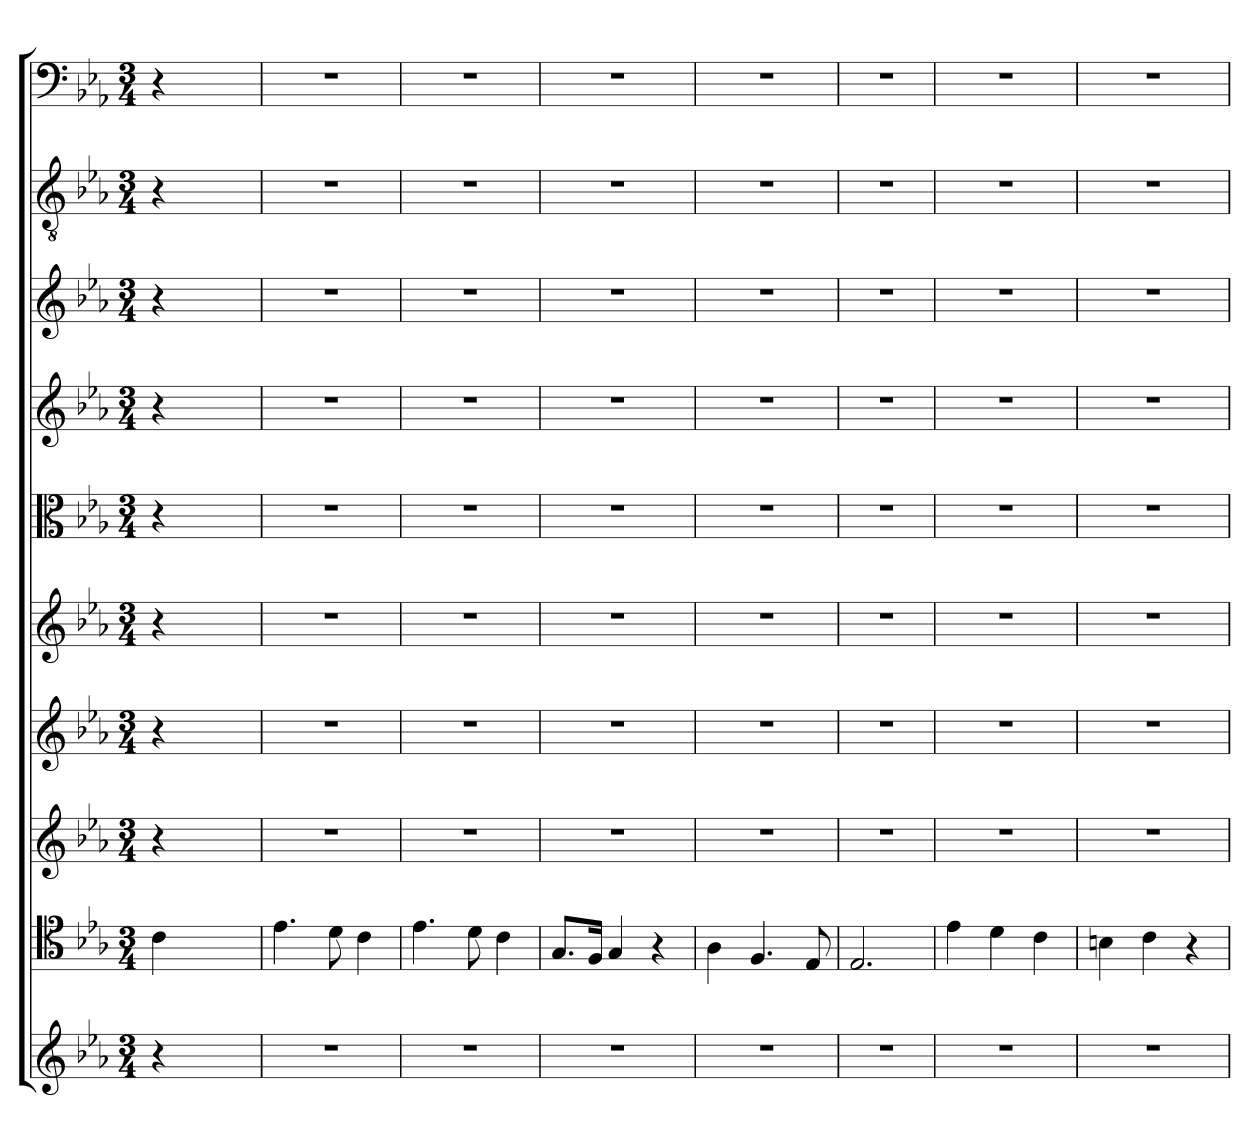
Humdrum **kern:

**kern	**kern	**kern	**kern	**kern	**kern	**kern	**kern	**kern	**kern
*part10	*part9	*part8	*part7	*part6	*part5	*part4	*part3	*part2	*part1
*staff10	*staff9	*staff8	*staff7	*staff6	*staff5	*staff4	*staff3	*staff2	*staff1
*clefG2	*clefC4	*clefG2	*clefG2	*clefG2	*clefC3	*clefG2	*clefG2	*clefGv2	*clefF4
*k[b-e-a-]	*k[b-e-a-]	*k[b-e-a-]	*k[b-e-a-]	*k[b-e-a-]	*k[b-e-a-]	*k[b-e-a-]	*k[b-e-a-]	*k[b-e-a-]	*k[b-e-a-]
*c:	*c:	*c:	*c:	*c:	*c:	*c:	*c:	*c:	*c:
*M3/4	*M3/4	*M3/4	*M3/4	*M3/4	*M3/4	*M3/4	*M3/4	*M3/4	*M3/4
=	=	=	=	=	=	=	=	=	=
4r	4c\	4r	4r	4r	4r	4r	4r	4r	4r
2ryy	2ryy	2ryy	2ryy	2ryy	2ryy	2ryy	2ryy	2ryy	2ryy
=1	=1	=1	=1	=1	=1	=1	=1	=1	=1
2.r	4.e-\	2.r	2.r	2.r	2.r	2.r	2.r	2.r	2.r
.	8d\	.	.	.	.	.	.	.	.
.	4c\	.	.	.	.	.	.	.	.
=2	=2	=2	=2	=2	=2	=2	=2	=2	=2
2.r	4.e-\	2.r	2.r	2.r	2.r	2.r	2.r	2.r	2.r
.	8d\	.	.	.	.	.	.	.	.
.	4c\	.	.	.	.	.	.	.	.
=3	=3	=3	=3	=3	=3	=3	=3	=3	=3
2.r	8.G/L	2.r	2.r	2.r	2.r	2.r	2.r	2.r	2.r
.	16F/Jk	.	.	.	.	.	.	.	.
.	4G/	.	.	.	.	.	.	.	.
.	4r	.	.	.	.	.	.	.	.
=4	=4	=4	=4	=4	=4	=4	=4	=4	=4
2.r	4A-\	2.r	2.r	2.r	2.r	2.r	2.r	2.r	2.r
.	4.F/	.	.	.	.	.	.	.	.
.	8E-/	.	.	.	.	.	.	.	.
=5	=5	=5	=5	=5	=5	=5	=5	=5	=5
2.r	2.E-/	2.r	2.r	2.r	2.r	2.r	2.r	2.r	2.r
=6	=6	=6	=6	=6	=6	=6	=6	=6	=6
2.r	4e-\	2.r	2.r	2.r	2.r	2.r	2.r	2.r	2.r
.	4d\	.	.	.	.	.	.	.	.
.	4c\	.	.	.	.	.	.	.	.
=7	=7	=7	=7	=7	=7	=7	=7	=7	=7
2.r	4Bn\	2.r	2.r	2.r	2.r	2.r	2.r	2.r	2.r
.	4c\	.	.	.	.	.	.	.	.
.	4r	.	.	.	.	.	.	.	.
=	=	=	=	=	=	=	=	=	=
*-	*-	*-	*-	*-	*-	*-	*-	*-	*-
